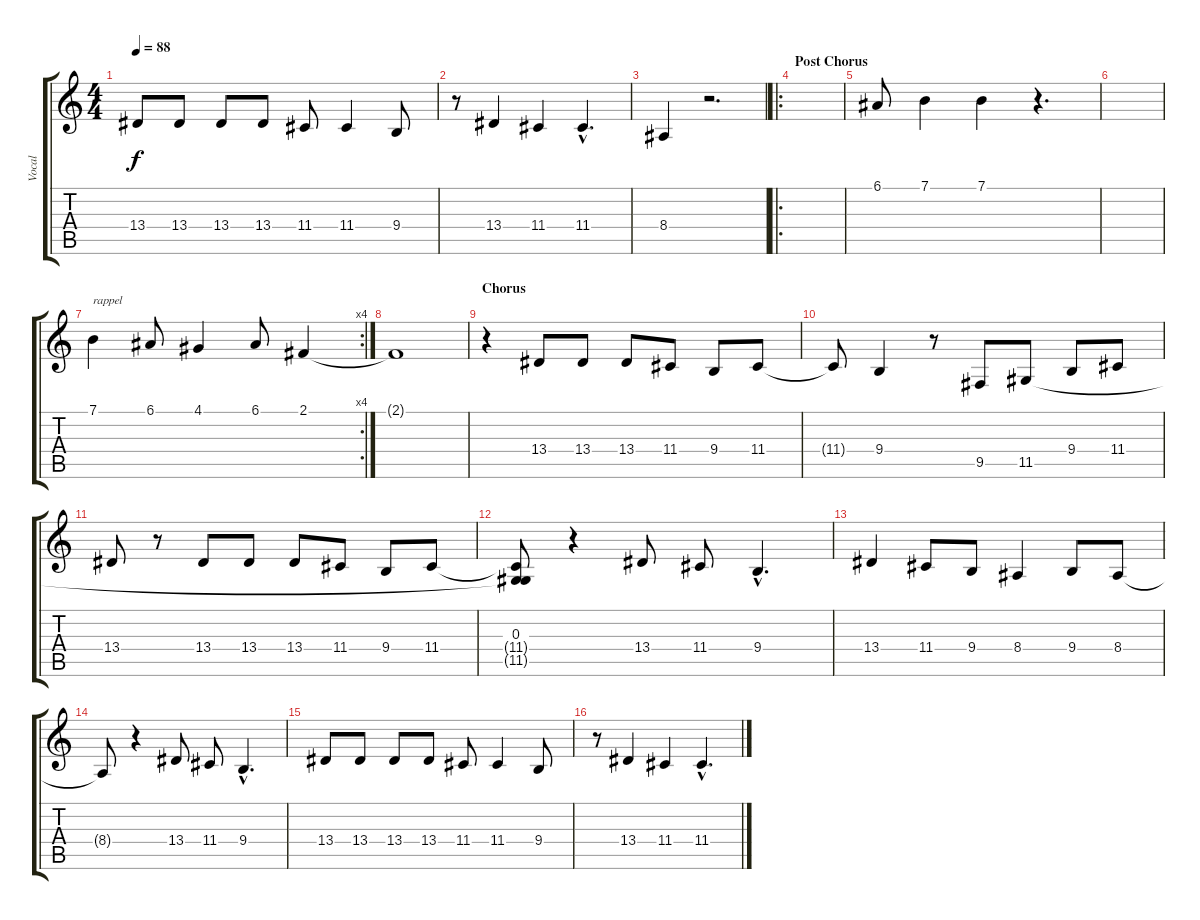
\track ("Vocal" "Vocal") {instrument cello}
\staff {score tabs}
\tuning (E4 B3 G3 D3 A2 E2) {hide}
\ts (4 4)
\tempo 88
\clef g2
\ks c
13.4.8{dy f} 13.4.8 13.4.8 13.4.8 11.4.8 11.4.4 9.4.8 |
r.8 13.4.4 11.4.4 11.4{hac}.4{d} |
8.4.4 r.2{d} |
\ro
\section ("" "Post Chorus")
|
6.1.8 7.1.4 7.1.4 r.4{d} |
|
\rc 4
7.1.4{txt "rappel"} 6.1.8 4.1.4 6.1.8 2.1.4 |
2.1{t}.1 |
\section ("" "Chorus")
r.4 13.4.8 13.4.8 13.4.8 11.4.8 9.4.8 11.4.8 |
11.4{t}.8 9.4.4 r.8 9.5.8 11.5.8 9.4.8 11.4.8 |
13.4.8 r.8 13.4.8 13.4.8 13.4.8 11.4.8 9.4.8 11.4.8 |
(0.3 11.4{t} 11.5{t}).8 r.4 13.4.8 11.4.8 9.4{hac}.4{d} |
13.4.4 11.4.8 9.4.8 8.4.4 9.4.8 8.4.8 |
8.4{t}.8 r.4 13.4.8 11.4.8 9.4{hac}.4{d} |
13.4.8 13.4.8 13.4.8 13.4.8 11.4.8 11.4.4 9.4.8 |
r.8 13.4.4 11.4.4 11.4{hac}.4{d}
